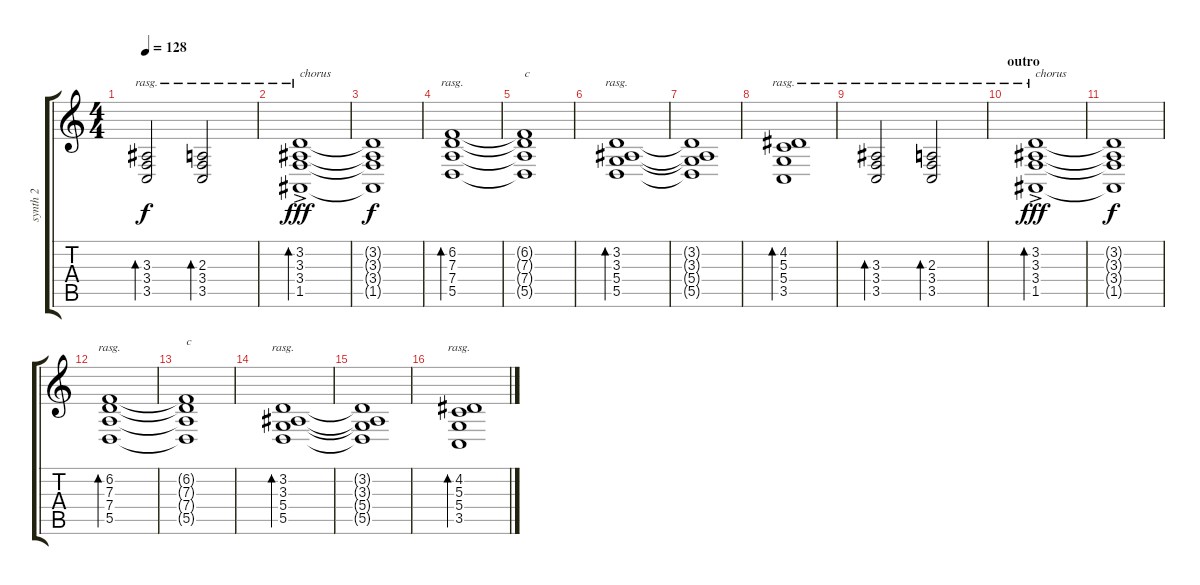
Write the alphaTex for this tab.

\track ("synth 2" "synth 2") {instrument stringensemble1}
\staff {score tabs}
\tuning (E4 B3 G3 D3 A2 E2) {hide}
\ts (4 4)
\tempo 128
\clef g2
\ks c
(3.3 3.4 3.5).2{bd 480 rasg ii dy f} (2.3 3.4 3.5).2{bd 480 rasg ii} |
(3.2 3.3{ac} 3.4 1.5).1{bd 480 rasg ii txt "chorus" dy fff} |
(3.2{t} 3.3{t} 3.4{t} 1.5{t}).1{dy f} |
(6.2 7.3 7.4 5.5).1{bd 480 rasg ii} |
(6.2{t} 7.3{t} 7.4{t} 5.5{t}).1{txt "c"} |
(3.2 3.3 5.4 5.5).1{bd 480 rasg ii} |
(3.2{t} 3.3{t} 5.4{t} 5.5{t}).1 |
(4.2 5.3 5.4 3.5).1{bd 480 rasg ii} |
(3.3 3.4 3.5).2{bd 480 rasg ii} (2.3 3.4 3.5).2{bd 480 rasg ii} |
\section ("" "outro")
(3.2 3.3{ac} 3.4 1.5).1{bd 480 rasg ii txt "chorus" dy fff} |
(3.2{t} 3.3{t} 3.4{t} 1.5{t}).1{dy f} |
(6.2 7.3 7.4 5.5).1{bd 480 rasg ii} |
(6.2{t} 7.3{t} 7.4{t} 5.5{t}).1{txt "c"} |
(3.2 3.3 5.4 5.5).1{bd 480 rasg ii} |
(3.2{t} 3.3{t} 5.4{t} 5.5{t}).1 |
(4.2 5.3 5.4 3.5).1{bd 480 rasg ii}
